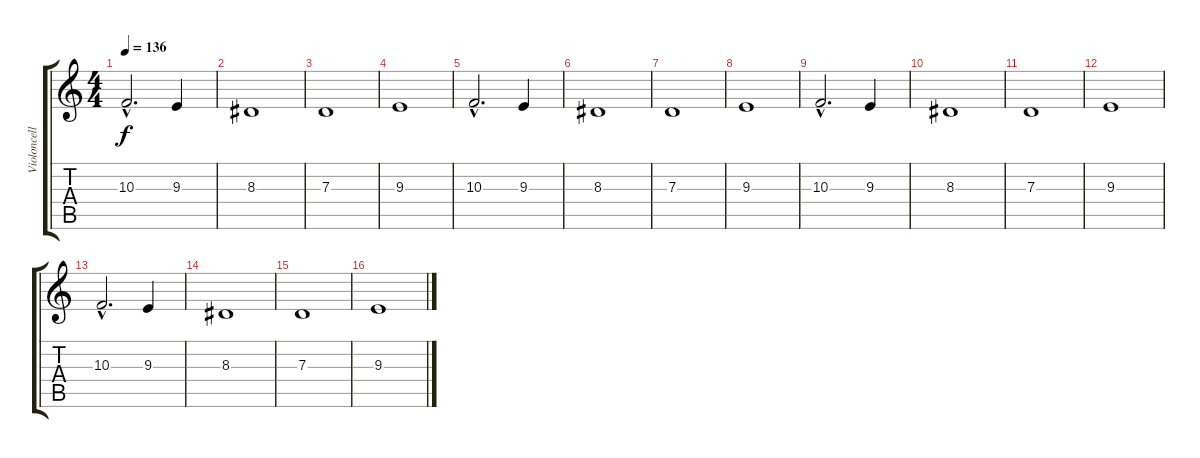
\track ("Violoncelle" "Violoncell") {instrument cello}
\staff {score tabs}
\tuning (E4 B3 G3 D3 A2 E2) {hide}
\ts (4 4)
\tempo 136
\clef g2
\ks c
10.3{hac}.2{d dy f} 9.3.4 |
8.3.1 |
7.3.1 |
9.3.1 |
10.3{hac}.2{d} 9.3.4 |
8.3.1 |
7.3.1 |
9.3.1 |
10.3{hac}.2{d} 9.3.4 |
8.3.1 |
7.3.1 |
9.3.1 |
10.3{hac}.2{d} 9.3.4 |
8.3.1 |
7.3.1 |
9.3.1
